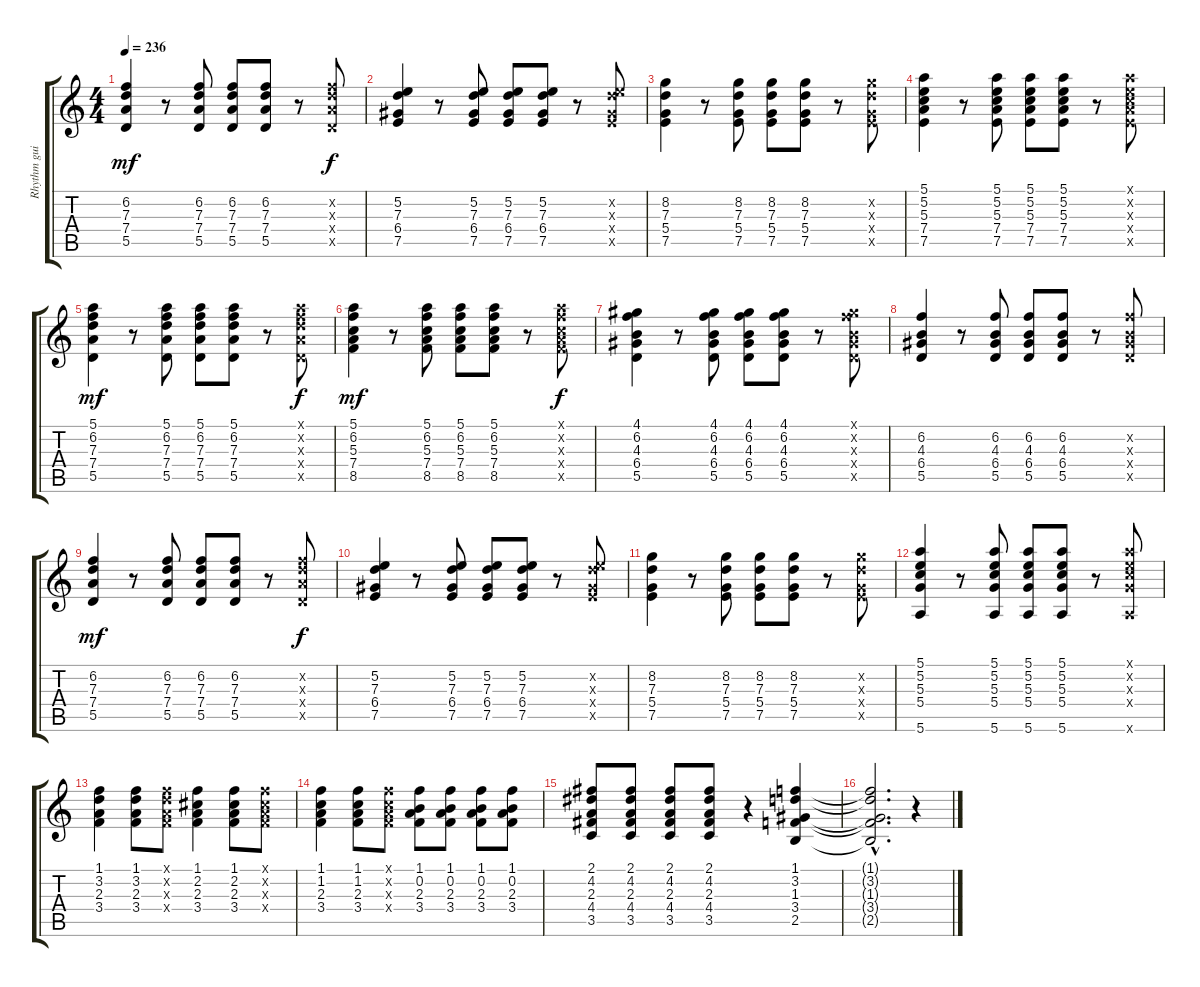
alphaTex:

\track ("Rhythm guitar" "Rhythm gui") {instrument acousticguitarsteel}
\staff {score tabs}
\tuning (E4 B3 G3 D3 A2 E2) {hide}
\ts (4 4)
\tempo 236
\clef g2
\ks c
(6.2 7.3 7.4 5.5).4{dy mf} r.8 (6.2 7.3 7.4 5.5).8 (6.2 7.3 7.4 5.5).8 (6.2 7.3 7.4 5.5).8 r.8 (6.2{x} 7.3{x} 7.4{x} 5.5{x}).8{dy f} |
(5.2 7.3 6.4 7.5).4 r.8 (5.2 7.3 6.4 7.5).8 (5.2 7.3 6.4 7.5).8 (5.2 7.3 6.4 7.5).8 r.8 (5.2{x} 7.3{x} 6.4{x} 7.5{x}).8 |
(8.2 7.3 5.4 7.5).4 r.8 (8.2 7.3 5.4 7.5).8 (8.2 7.3 5.4 7.5).8 (8.2 7.3 5.4 7.5).8 r.8 (8.2{x} 7.3{x} 5.4{x} 7.5{x}).8 |
(5.1 5.2 5.3 7.4 7.5).4 r.8 (5.1 5.2 5.3 7.4 7.5).8 (5.1 5.2 5.3 7.4 7.5).8 (5.1 5.2 5.3 7.4 7.5).8 r.8 (5.1{x} 5.2{x} 5.3{x} 7.4{x} 7.5{x}).8 |
(5.1 6.2 7.3 7.4 5.5).4{dy mf} r.8 (5.1 6.2 7.3 7.4 5.5).8 (5.1 6.2 7.3 7.4 5.5).8 (5.1 6.2 7.3 7.4 5.5).8 r.8 (5.1{x} 6.2{x} 7.3{x} 7.4{x} 5.5{x}).8{dy f} |
(5.1 6.2 5.3 7.4 8.5).4{dy mf} r.8 (5.1 6.2 5.3 7.4 8.5).8 (5.1 6.2 5.3 7.4 8.5).8 (5.1 6.2 5.3 7.4 8.5).8 r.8 (5.1{x} 6.2{x} 5.3{x} 7.4{x} 8.5{x}).8{dy f} |
(4.1 6.2 4.3 6.4 5.5).4 r.8 (4.1 6.2 4.3 6.4 5.5).8 (4.1 6.2 4.3 6.4 5.5).8 (4.1 6.2 4.3 6.4 5.5).8 r.8 (4.1{x} 6.2{x} 4.3{x} 6.4{x} 5.5{x}).8 |
(6.2 4.3 6.4 5.5).4 r.8 (6.2 4.3 6.4 5.5).8 (6.2 4.3 6.4 5.5).8 (6.2 4.3 6.4 5.5).8 r.8 (6.2{x} 4.3{x} 6.4{x} 5.5{x}).8 |
(6.2 7.3 7.4 5.5).4{dy mf} r.8 (6.2 7.3 7.4 5.5).8 (6.2 7.3 7.4 5.5).8 (6.2 7.3 7.4 5.5).8 r.8 (6.2{x} 7.3{x} 7.4{x} 5.5{x}).8{dy f} |
(5.2 7.3 6.4 7.5).4 r.8 (5.2 7.3 6.4 7.5).8 (5.2 7.3 6.4 7.5).8 (5.2 7.3 6.4 7.5).8 r.8 (5.2{x} 7.3{x} 6.4{x} 7.5{x}).8 |
(8.2 7.3 5.4 7.5).4 r.8 (8.2 7.3 5.4 7.5).8 (8.2 7.3 5.4 7.5).8 (8.2 7.3 5.4 7.5).8 r.8 (8.2{x} 7.3{x} 5.4{x} 7.5{x}).8 |
(5.1 5.2 5.3 5.4 5.6).4 r.8 (5.1 5.2 5.3 5.4 5.6).8 (5.1 5.2 5.3 5.4 5.6).8 (5.1 5.2 5.3 5.4 5.6).8 r.8 (5.1{x} 5.2{x} 5.3{x} 5.4{x} 5.6{x}).8 |
(1.1 3.2 2.3 3.4).4 (1.1 3.2 2.3 3.4).8 (1.1{x} 3.2{x} 2.3{x} 3.4{x}).8 (1.1 2.2 2.3 3.4).4 (1.1 2.2 2.3 3.4).8 (1.1{x} 2.2{x} 2.3{x} 3.4{x}).8 |
(1.1 1.2 2.3 3.4).4 (1.1 1.2 2.3 3.4).8 (1.1{x} 1.2{x} 2.3{x} 3.4{x}).8 (1.1 0.2 2.3 3.4).8 (1.1 0.2 2.3 3.4).8 (1.1 0.2 2.3 3.4).8 (1.1 0.2 2.3 3.4).8 |
(2.1 4.2 2.3 4.4 3.5).8 (2.1 4.2 2.3 4.4 3.5).8 (2.1 4.2 2.3 4.4 3.5).8 (2.1 4.2 2.3 4.4 3.5).8 r.4 (1.1 3.2 1.3 3.4 2.5).4 |
(1.1{hac t} 3.2{hac t} 1.3{hac t} 3.4{hac t} 2.5{hac t}).2{d} r.4
